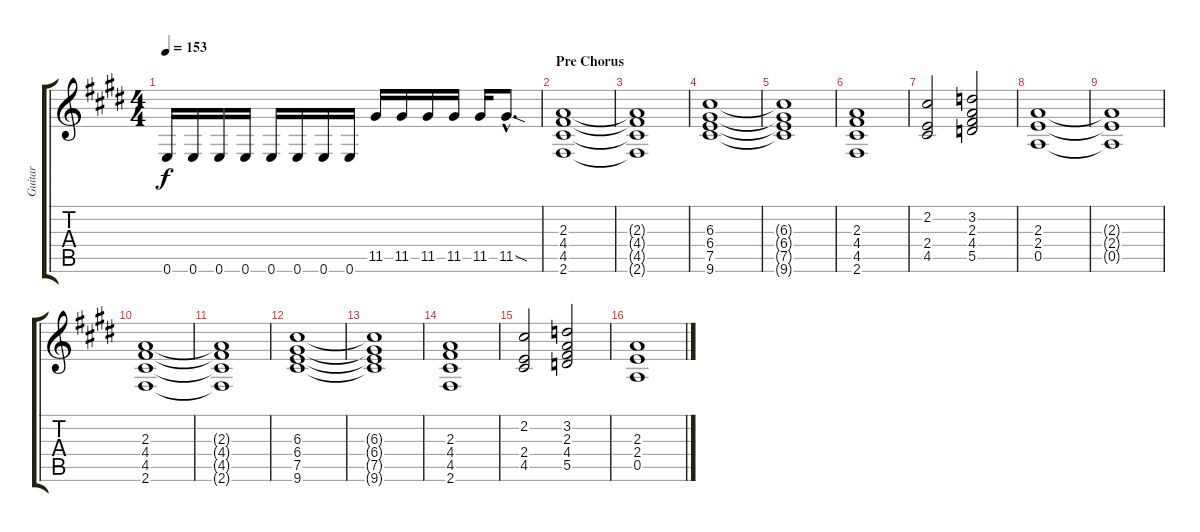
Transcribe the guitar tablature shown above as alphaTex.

\track ("Guitar" "Guitar") {instrument distortionguitar}
\staff {score tabs}
\tuning (E4 B3 G3 D3 A2 E2) {hide}
\ts (4 4)
\tempo 153
\clef g2
\ks e
0.6.16{dy f} 0.6.16 0.6.16 0.6.16 0.6.16 0.6.16 0.6.16 0.6.16 11.5.16 11.5.16 11.5.16 11.5.16 11.5.16 11.5{sod hac}.8{d} |
\section ("" "Pre Chorus")
(2.3 4.4 4.5 2.6).1{instrument electricguitarjazz} |
(2.3{t} 4.4{t} 4.5{t} 2.6{t}).1 |
(6.3 6.4 7.5 9.6).1 |
(6.3{t} 6.4{t} 7.5{t} 9.6{t}).1 |
(2.3 4.4 4.5 2.6).1 |
(2.2 2.4 4.5).2 (3.2 2.3 4.4 5.5).2 |
(2.3 2.4 0.5).1 |
(2.3{t} 2.4{t} 0.5{t}).1 |
(2.3 4.4 4.5 2.6).1{instrument electricguitarjazz} |
(2.3{t} 4.4{t} 4.5{t} 2.6{t}).1 |
(6.3 6.4 7.5 9.6).1 |
(6.3{t} 6.4{t} 7.5{t} 9.6{t}).1 |
(2.3 4.4 4.5 2.6).1 |
(2.2 2.4 4.5).2 (3.2 2.3 4.4 5.5).2 |
(2.3 2.4 0.5).1
